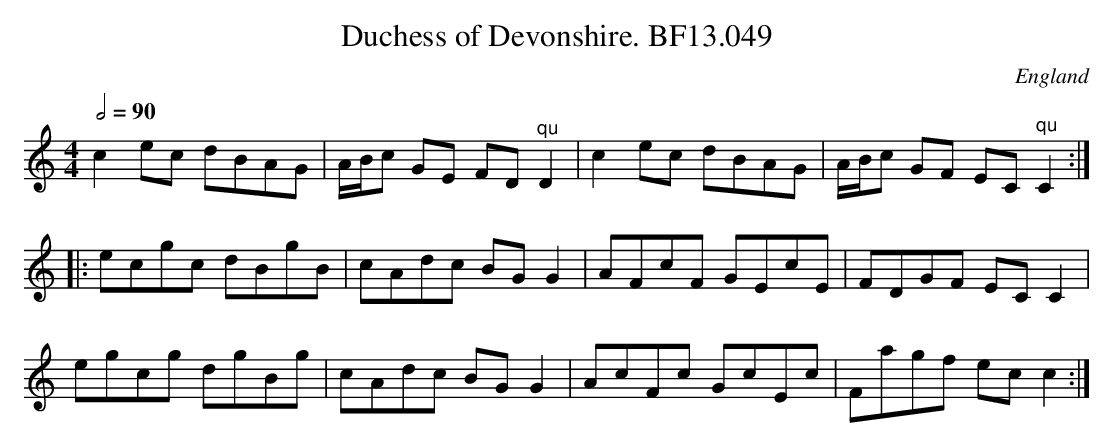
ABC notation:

X:1
T:Duchess of Devonshire. BF13.049
L:1/8
M:4/4
O:England
Q:1/2=90
K:C
c2ec dBAG|A/B/c GE FD"^qu"D2|c2ec dBAG|A/B/c GF EC"^qu"C2:|!
|:ecgc dBgB|cAdc BGG2|AFcF GEcE|FDGF ECC2|!
egcg dgBg|cAdc BGG2|AcFc GcEc|Fagf ecc2:|
